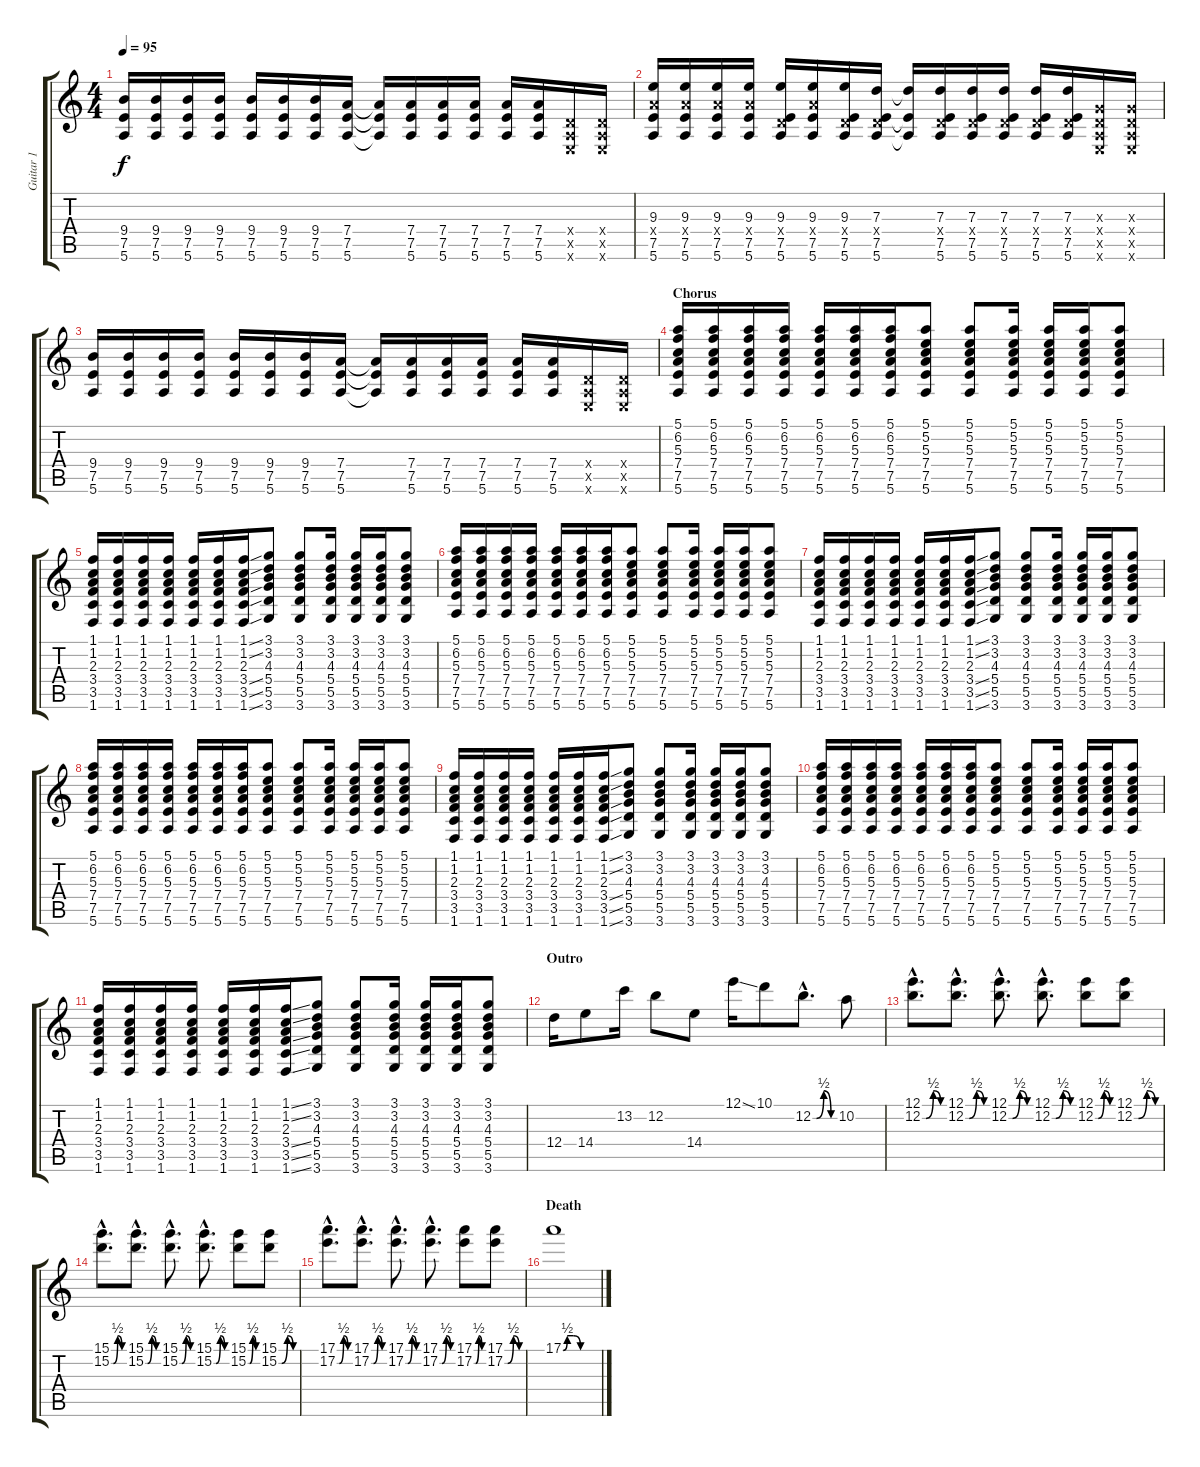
\track ("Guitar 1" "Guitar 1") {instrument acousticguitarsteel}
\staff {score tabs}
\tuning (E4 B3 G3 D3 A2 E2) {hide}
\ts (4 4)
\tempo 95
\clef g2
\ks c
(9.4 7.5 5.6).16{dy f} (9.4 7.5 5.6).16 (9.4 7.5 5.6).16 (9.4 7.5 5.6).16 (9.4 7.5 5.6).16 (9.4 7.5 5.6).16 (9.4 7.5 5.6).16 (7.4 7.5 5.6).16 (7.4{t} 7.5{t} 5.6{t}).16 (7.4 7.5 5.6).16 (7.4 7.5 5.6).16 (7.4 7.5 5.6).16 (7.4 7.5 5.6).16 (7.4 7.5 5.6).16 (0.4{x} 0.5{x} 0.6{x}).16 (0.4{x} 0.5{x} 0.6{x}).16 |
(9.3 7.4{x} 7.5 5.6).16 (9.3 7.4{x} 7.5 5.6).16 (9.3 7.4{x} 7.5 5.6).16 (9.3 7.4{x} 7.5 5.6).16 (9.3 0.4{x} 7.5 5.6).16 (9.3 7.4{x} 7.5 5.6).16 (9.3 0.4{x} 7.5 5.6).16 (7.3 0.4{x} 7.5 5.6).16 (7.3{t} 7.5{t} 5.6{t}).16 (7.3 0.4{x} 7.5 5.6).16 (7.3 0.4{x} 7.5 5.6).16 (7.3 0.4{x} 7.5 5.6).16 (7.3 0.4{x} 7.5 5.6).16 (7.3 0.4{x} 7.5 5.6).16 (0.3{x} 0.4{x} 0.5{x} 0.6{x}).16 (0.3{x} 0.4{x} 0.5{x} 0.6{x}).16 |
(9.4 7.5 5.6).16 (9.4 7.5 5.6).16 (9.4 7.5 5.6).16 (9.4 7.5 5.6).16 (9.4 7.5 5.6).16 (9.4 7.5 5.6).16 (9.4 7.5 5.6).16 (7.4 7.5 5.6).16 (7.4{t} 7.5{t} 5.6{t}).16 (7.4 7.5 5.6).16 (7.4 7.5 5.6).16 (7.4 7.5 5.6).16 (7.4 7.5 5.6).16 (7.4 7.5 5.6).16 (0.4{x} 0.5{x} 0.6{x}).16 (0.4{x} 0.5{x} 0.6{x}).16 |
\section ("" "Chorus")
(5.1 6.2 5.3 7.4 7.5 5.6).16{volume 13} (5.1 6.2 5.3 7.4 7.5 5.6).16 (5.1 6.2 5.3 7.4 7.5 5.6).16 (5.1 6.2 5.3 7.4 7.5 5.6).16 (5.1 6.2 5.3 7.4 7.5 5.6).16 (5.1 6.2 5.3 7.4 7.5 5.6).16 (5.1 6.2 5.3 7.4 7.5 5.6).16 (5.1 5.2 5.3 7.4 7.5 5.6).8 (5.1 5.2 5.3 7.4 7.5 5.6).8 (5.1 5.2 5.3 7.4 7.5 5.6).16 (5.1 5.2 5.3 7.4 7.5 5.6).16 (5.1 5.2 5.3 7.4 7.5 5.6).16 (5.1 5.2 5.3 7.4 7.5 5.6).8 |
(1.1 1.2 2.3 3.4 3.5 1.6).16 (1.1 1.2 2.3 3.4 3.5 1.6).16 (1.1 1.2 2.3 3.4 3.5 1.6).16 (1.1 1.2 2.3 3.4 3.5 1.6).16 (1.1 1.2 2.3 3.4 3.5 1.6).16 (1.1 1.2 2.3 3.4 3.5 1.6).16 (1.1{ss} 1.2{ss} 2.3 3.4{ss} 3.5{ss} 1.6{ss}).16 (3.1 3.2 4.3 5.4 5.5 3.6).8 (3.1 3.2 4.3 5.4 5.5 3.6).8 (3.1 3.2 4.3 5.4 5.5 3.6).16 (3.1 3.2 4.3 5.4 5.5 3.6).16 (3.1 3.2 4.3 5.4 5.5 3.6).16 (3.1 3.2 4.3 5.4 5.5 3.6).8 |
(5.1 6.2 5.3 7.4 7.5 5.6).16 (5.1 6.2 5.3 7.4 7.5 5.6).16 (5.1 6.2 5.3 7.4 7.5 5.6).16 (5.1 6.2 5.3 7.4 7.5 5.6).16 (5.1 6.2 5.3 7.4 7.5 5.6).16 (5.1 6.2 5.3 7.4 7.5 5.6).16 (5.1 6.2 5.3 7.4 7.5 5.6).16 (5.1 5.2 5.3 7.4 7.5 5.6).8 (5.1 5.2 5.3 7.4 7.5 5.6).8 (5.1 5.2 5.3 7.4 7.5 5.6).16 (5.1 5.2 5.3 7.4 7.5 5.6).16 (5.1 5.2 5.3 7.4 7.5 5.6).16 (5.1 5.2 5.3 7.4 7.5 5.6).8 |
(1.1 1.2 2.3 3.4 3.5 1.6).16 (1.1 1.2 2.3 3.4 3.5 1.6).16 (1.1 1.2 2.3 3.4 3.5 1.6).16 (1.1 1.2 2.3 3.4 3.5 1.6).16 (1.1 1.2 2.3 3.4 3.5 1.6).16 (1.1 1.2 2.3 3.4 3.5 1.6).16 (1.1{ss} 1.2{ss} 2.3 3.4{ss} 3.5{ss} 1.6{ss}).16 (3.1 3.2 4.3 5.4 5.5 3.6).8 (3.1 3.2 4.3 5.4 5.5 3.6).8 (3.1 3.2 4.3 5.4 5.5 3.6).16 (3.1 3.2 4.3 5.4 5.5 3.6).16 (3.1 3.2 4.3 5.4 5.5 3.6).16 (3.1 3.2 4.3 5.4 5.5 3.6).8 |
(5.1 6.2 5.3 7.4 7.5 5.6).16 (5.1 6.2 5.3 7.4 7.5 5.6).16 (5.1 6.2 5.3 7.4 7.5 5.6).16 (5.1 6.2 5.3 7.4 7.5 5.6).16 (5.1 6.2 5.3 7.4 7.5 5.6).16 (5.1 6.2 5.3 7.4 7.5 5.6).16 (5.1 6.2 5.3 7.4 7.5 5.6).16 (5.1 5.2 5.3 7.4 7.5 5.6).8 (5.1 5.2 5.3 7.4 7.5 5.6).8 (5.1 5.2 5.3 7.4 7.5 5.6).16 (5.1 5.2 5.3 7.4 7.5 5.6).16 (5.1 5.2 5.3 7.4 7.5 5.6).16 (5.1 5.2 5.3 7.4 7.5 5.6).8 |
(1.1 1.2 2.3 3.4 3.5 1.6).16 (1.1 1.2 2.3 3.4 3.5 1.6).16 (1.1 1.2 2.3 3.4 3.5 1.6).16 (1.1 1.2 2.3 3.4 3.5 1.6).16 (1.1 1.2 2.3 3.4 3.5 1.6).16 (1.1 1.2 2.3 3.4 3.5 1.6).16 (1.1{ss} 1.2{ss} 2.3 3.4{ss} 3.5{ss} 1.6{ss}).16 (3.1 3.2 4.3 5.4 5.5 3.6).8 (3.1 3.2 4.3 5.4 5.5 3.6).8 (3.1 3.2 4.3 5.4 5.5 3.6).16 (3.1 3.2 4.3 5.4 5.5 3.6).16 (3.1 3.2 4.3 5.4 5.5 3.6).16 (3.1 3.2 4.3 5.4 5.5 3.6).8 |
(5.1 6.2 5.3 7.4 7.5 5.6).16 (5.1 6.2 5.3 7.4 7.5 5.6).16 (5.1 6.2 5.3 7.4 7.5 5.6).16 (5.1 6.2 5.3 7.4 7.5 5.6).16 (5.1 6.2 5.3 7.4 7.5 5.6).16 (5.1 6.2 5.3 7.4 7.5 5.6).16 (5.1 6.2 5.3 7.4 7.5 5.6).16 (5.1 5.2 5.3 7.4 7.5 5.6).8 (5.1 5.2 5.3 7.4 7.5 5.6).8 (5.1 5.2 5.3 7.4 7.5 5.6).16 (5.1 5.2 5.3 7.4 7.5 5.6).16 (5.1 5.2 5.3 7.4 7.5 5.6).16 (5.1 5.2 5.3 7.4 7.5 5.6).8 |
(1.1 1.2 2.3 3.4 3.5 1.6).16 (1.1 1.2 2.3 3.4 3.5 1.6).16 (1.1 1.2 2.3 3.4 3.5 1.6).16 (1.1 1.2 2.3 3.4 3.5 1.6).16 (1.1 1.2 2.3 3.4 3.5 1.6).16 (1.1 1.2 2.3 3.4 3.5 1.6).16 (1.1{ss} 1.2{ss} 2.3 3.4{ss} 3.5{ss} 1.6{ss}).16 (3.1 3.2 4.3 5.4 5.5 3.6).8 (3.1 3.2 4.3 5.4 5.5 3.6).8 (3.1 3.2 4.3 5.4 5.5 3.6).16 (3.1 3.2 4.3 5.4 5.5 3.6).16 (3.1 3.2 4.3 5.4 5.5 3.6).16 (3.1 3.2 4.3 5.4 5.5 3.6).8 |
\section ("" "Outro")
12.4.16{volume 16 balance 8 instrument distortionguitar} 14.4.8 13.2.16 12.2.8 14.4.8 12.1{ss}.16 10.1.8 12.2{be (custom 0 0 10 0 30 2 50 0 60 0) hac}.8{d} 10.2.8 |
(12.1{hac} 12.2{be (custom 0 0 10 0 30 2 50 0 60 0) hac}).8{d volume 14} (12.1{hac} 12.2{be (custom 0 0 10 0 30 2 50 0 60 0) hac}).8{d} (12.1{hac} 12.2{be (custom 0 0 10 0 30 2 50 0 60 0) hac}).8{d} (12.1{hac} 12.2{be (custom 0 0 10 0 30 2 50 0 60 0) hac}).8{d} (12.1 12.2{be (custom 0 0 10 0 30 2 50 0 60 0)}).8 (12.1 12.2{be (custom 0 0 10 0 30 2 50 0 60 0)}).8 |
(15.1{hac} 15.2{be (custom 0 0 10 0 30 2 50 0 60 0) hac}).8{d} (15.1{hac} 15.2{be (custom 0 0 10 0 30 2 50 0 60 0) hac}).8{d} (15.1{hac} 15.2{be (custom 0 0 10 0 30 2 50 0 60 0) hac}).8{d} (15.1{hac} 15.2{be (custom 0 0 10 0 30 2 50 0 60 0) hac}).8{d} (15.1 15.2{be (custom 0 0 10 0 30 2 50 0 60 0)}).8 (15.1 15.2{be (custom 0 0 10 0 30 2 50 0 60 0)}).8 |
(17.1{hac} 17.2{be (custom 0 0 10 0 30 2 50 0 60 0) hac}).8{d} (17.1{hac} 17.2{be (custom 0 0 10 0 30 2 50 0 60 0) hac}).8{d} (17.1{hac} 17.2{be (custom 0 0 10 0 30 2 50 0 60 0) hac}).8{d} (17.1{hac} 17.2{be (custom 0 0 10 0 30 2 50 0 60 0) hac}).8{d} (17.1 17.2{be (custom 0 0 10 0 30 2 50 0 60 0)}).8 (17.1 17.2{be (custom 0 0 10 0 30 2 50 0 60 0)}).8 |
\section ("" "Death")
17.1{be (custom 0 0 7 2 18 2 30 0 60 0)}.1
